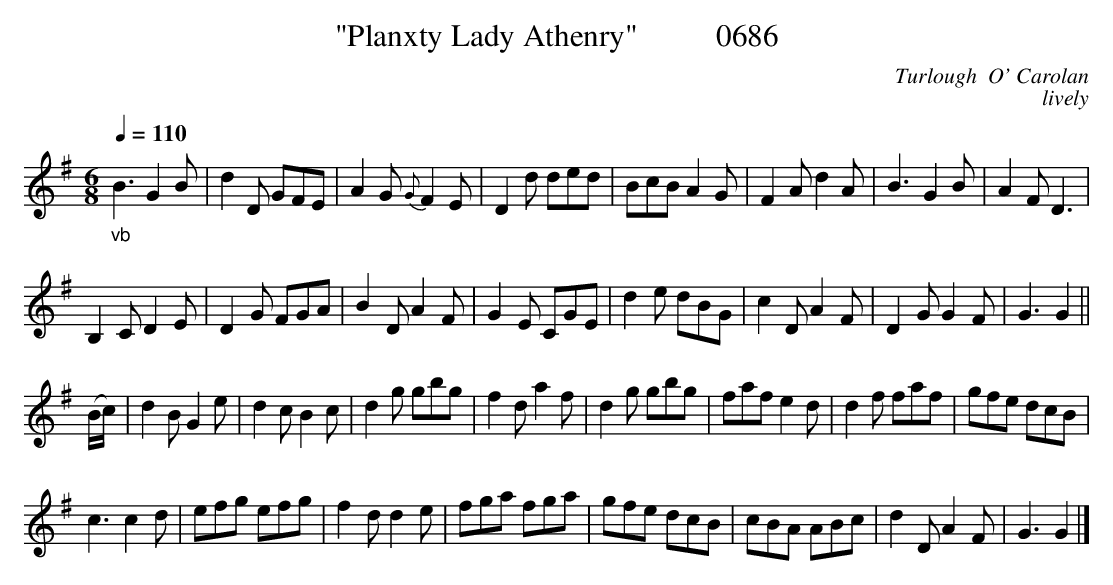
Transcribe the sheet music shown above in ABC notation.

X:1
T:"Planxty Lady Athenry"          0686
C:Turlough  O' Carolan
C:lively
Q:1/4=110
M:6/8
L:1/8
K:G
"_vb"B3G2B|d2D GFE|A2G {G}F2E|D2d ded|BcB A2G|F2A d2A|B3G2B|A2F D3|
B,2C D2E|D2G FGA|B2D A2F|G2E CGE|d2e dBG|c2D A2F|D2G G2F|G3G2||
(B/2c/2)|d2B G2e|d2c B2c|d2g gbg|f2d a2f|d2g gbg|faf e2d|d2f faf|gfe dcB|
c3c2d|efg efg|f2d d2e|fga fga|gfe dcB|cBA ABc|d2D A2F|G3G2|]
